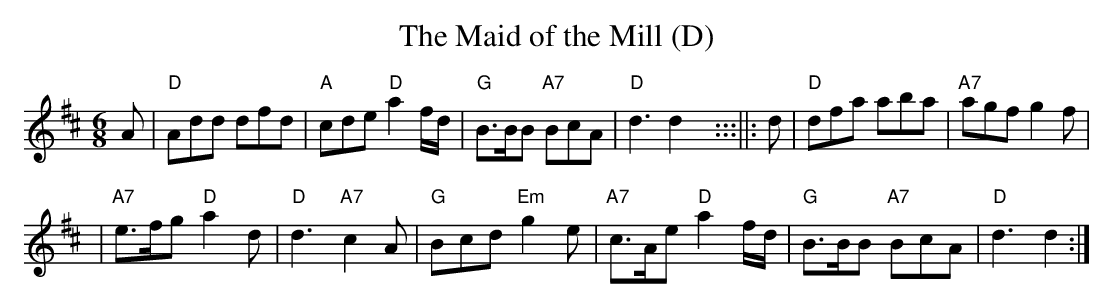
X:1
T: The Maid of the Mill (D)
M: 6/8
L: 1/8
K: D
A \
| "D"Add      dfd |  "A"cde  "D"a2f/d/ \
| "G"B>BB "A7"BcA |  "D"d3      d2y :::||: d \
| "D"dfa      aba | "A7"agf     g2f |
|"A7"e>fg  "D"a2d |  "D"d3  "A7"c2A \
| "G"Bcd  "Em"g2e | "A7"c>Ae "D"a2f/d/ \
| "G"B>BB "A7"BcA | "D"d3       d2 :|
